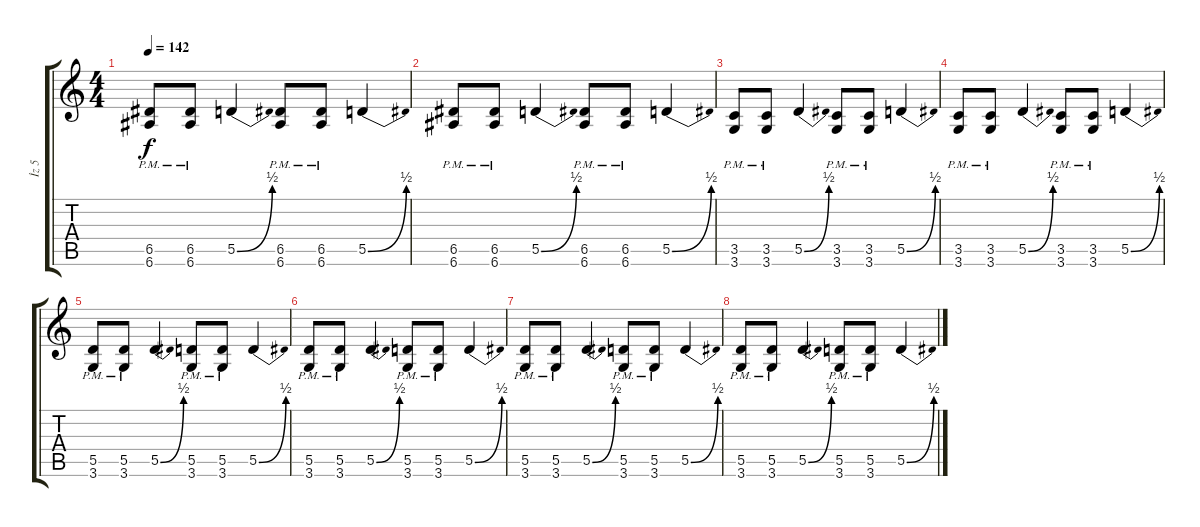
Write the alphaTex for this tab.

\track ("İz 5" "İz 5") {instrument distortionguitar}
\staff {score tabs}
\tuning (E4 B3 G3 D3 A2 E2) {hide}
\ts (4 4)
\tempo 142
\clef g2
\ks c
(6.5{pm} 6.6{pm}).8{dy f} (6.5{pm} 6.6{pm}).8 5.5{be (bend 0 0 60 2)}.4 (6.5{pm} 6.6{pm}).8 (6.5{pm} 6.6{pm}).8 5.5{be (bend 0 0 60 2)}.4 |
(6.5{pm} 6.6{pm}).8 (6.5{pm} 6.6{pm}).8 5.5{be (bend 0 0 60 2)}.4 (6.5{pm} 6.6{pm}).8 (6.5{pm} 6.6{pm}).8 5.5{be (bend 0 0 60 2)}.4 |
(3.5{pm} 3.6{pm}).8 (3.5{pm} 3.6{pm}).8 5.5{be (bend 0 0 60 2)}.4 (3.5{pm} 3.6{pm}).8 (3.5{pm} 3.6{pm}).8 5.5{be (bend 0 0 60 2)}.4 |
(3.5{pm} 3.6{pm}).8 (3.5{pm} 3.6{pm}).8 5.5{be (bend 0 0 60 2)}.4 (3.5{pm} 3.6{pm}).8 (3.5{pm} 3.6{pm}).8 5.5{be (bend 0 0 60 2)}.4 |
(5.5{pm} 3.6{pm}).8 (5.5{pm} 3.6{pm}).8 5.5{be (bend 0 0 60 2)}.4 (5.5{pm} 3.6{pm}).8 (5.5{pm} 3.6{pm}).8 5.5{be (bend 0 0 60 2)}.4 |
(5.5{pm} 3.6{pm}).8 (5.5{pm} 3.6{pm}).8 5.5{be (bend 0 0 60 2)}.4 (5.5{pm} 3.6{pm}).8 (5.5{pm} 3.6{pm}).8 5.5{be (bend 0 0 60 2)}.4 |
(5.5{pm} 3.6{pm}).8 (5.5{pm} 3.6{pm}).8 5.5{be (bend 0 0 60 2)}.4 (5.5{pm} 3.6{pm}).8 (5.5{pm} 3.6{pm}).8 5.5{be (bend 0 0 60 2)}.4 |
(5.5{pm} 3.6{pm}).8 (5.5{pm} 3.6{pm}).8 5.5{be (bend 0 0 60 2)}.4 (5.5{pm} 3.6{pm}).8 (5.5{pm} 3.6{pm}).8 5.5{be (bend 0 0 60 2)}.4
